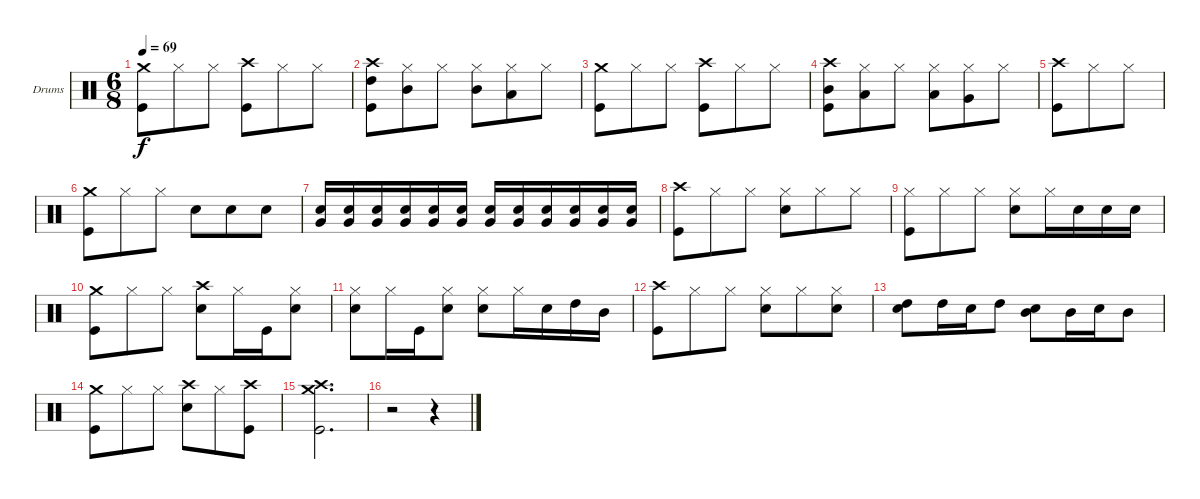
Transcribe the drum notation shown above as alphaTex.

\bracketExtendMode groupsimilarinstruments
\firstSystemTrackNameOrientation horizontal
\otherSystemsTrackNameOrientation horizontal
\track ("Drumkit" "Drums") {instrument percussion}
\staff {score}
\articulation defaults
\ts (6 8)
\tempo 69
\clef neutral
\ks c
("Crash medium (hit)" "Kick (hit)").8{dy f} "Hi-Hat (closed)".8 "Hi-Hat (closed)".8 ("Crash high (hit)" "Kick (hit)").8 "Hi-Hat (closed)".8 "Hi-Hat (closed)".8 |
("Crash high (hit)" "Kick (hit)" "High Tom (hit)").8 ("Hi-Hat (closed)" "Mid Tom (hit)").8 "Hi-Hat (closed)".8 ("Hi-Hat (closed)" "Mid Tom (hit)").8 ("Hi-Hat (closed)" "Low Tom (hit)").8 "Hi-Hat (closed)".8 |
("Crash medium (hit)" "Kick (hit)").8 "Hi-Hat (closed)".8 "Hi-Hat (closed)".8 ("Crash high (hit)" "Kick (hit)").8 "Hi-Hat (closed)".8 "Hi-Hat (closed)".8 |
("Crash high (hit)" "Kick (hit)" "Mid Tom (hit)").8 ("Hi-Hat (closed)" "Low Tom (hit)").8 "Hi-Hat (closed)".8 ("Hi-Hat (closed)" "Low Tom (hit)").8 ("Hi-Hat (closed)" "Very Low Tom (hit)").8 "Hi-Hat (closed)".8 |
("Crash high (hit)" "Kick (hit)").8 "Hi-Hat (closed)".8 "Hi-Hat (closed)".8 |
("Crash medium (hit)" "Kick (hit)").8 "Hi-Hat (closed)".8 "Hi-Hat (closed)".8 "Snare (hit) 2".8 "Snare (hit) 2".8 "Snare (hit) 2".8 |
("Very Low Tom (hit)" "Snare (hit) 2").16 ("Very Low Tom (hit)" "Snare (hit) 2").16 ("Very Low Tom (hit)" "Snare (hit) 2").16 ("Very Low Tom (hit)" "Snare (hit) 2").16 ("Very Low Tom (hit)" "Snare (hit) 2").16 ("Very Low Tom (hit)" "Snare (hit) 2").16 ("Very Low Tom (hit)" "Snare (hit) 2").16 ("Very Low Tom (hit)" "Snare (hit) 2").16 ("Very Low Tom (hit)" "Snare (hit) 2").16 ("Very Low Tom (hit)" "Snare (hit) 2").16 ("Very Low Tom (hit)" "Snare (hit) 2").16 ("Very Low Tom (hit)" "Snare (hit) 2").16 |
("Crash high (hit)" "Kick (hit)").8 "Hi-Hat (closed)".8 "Hi-Hat (closed)".8 ("Hi-Hat (closed)" "Snare (hit) 2").8 "Hi-Hat (closed)".8 "Hi-Hat (closed)".8 |
("Hi-Hat (closed)" "Kick (hit)").8 "Hi-Hat (closed)".8 "Hi-Hat (closed)".8 ("Hi-Hat (closed)" "Snare (hit) 2").8 "Hi-Hat (closed)".16 "Snare (hit) 2".16 "Snare (hit) 2".16 "Snare (hit) 2".16 |
("Crash medium (hit)" "Kick (hit)").8 "Hi-Hat (closed)".8 "Hi-Hat (closed)".8 ("Crash high (hit)" "Snare (hit) 2").8 "Hi-Hat (closed)".16 "Kick (hit)".16 ("Hi-Hat (closed)" "Snare (hit) 2").8 |
("Hi-Hat (closed)" "Snare (hit) 2").8 "Hi-Hat (closed)".16 "Kick (hit)".16 ("Hi-Hat (closed)" "Snare (hit) 2").8 ("Hi-Hat (closed)" "Snare (hit) 2").8 "Hi-Hat (closed)".16 "Snare (hit) 2".16 "High Tom (hit)".16 "Mid Tom (hit)".16 |
("Crash high (hit)" "Kick (hit)").8 "Hi-Hat (closed)".8 "Hi-Hat (closed)".8 ("Hi-Hat (closed)" "Snare (hit) 2").8 "Hi-Hat (closed)".8 ("Hi-Hat (closed)" "Snare (hit) 2").8 |
("High Tom (hit)" "Snare (hit) 2").8 "High Tom (hit)".16 "Snare (hit) 2".16 "High Tom (hit)".8 ("Mid Tom (hit)" "Snare (hit) 2").8 "Mid Tom (hit)".16 "Snare (hit) 2".16 "Mid Tom (hit)".8 |
("Crash medium (hit)" "Kick (hit)").8 "Hi-Hat (closed)".8 "Hi-Hat (closed)".8 ("Crash high (hit)" "Snare (hit) 2").8 "Hi-Hat (closed)".8 ("Crash high (hit)" "Kick (hit)").8 |
("Crash high (hit)" "Crash medium (hit)" "Kick (hit)").2{d} |
r.2 r.4
